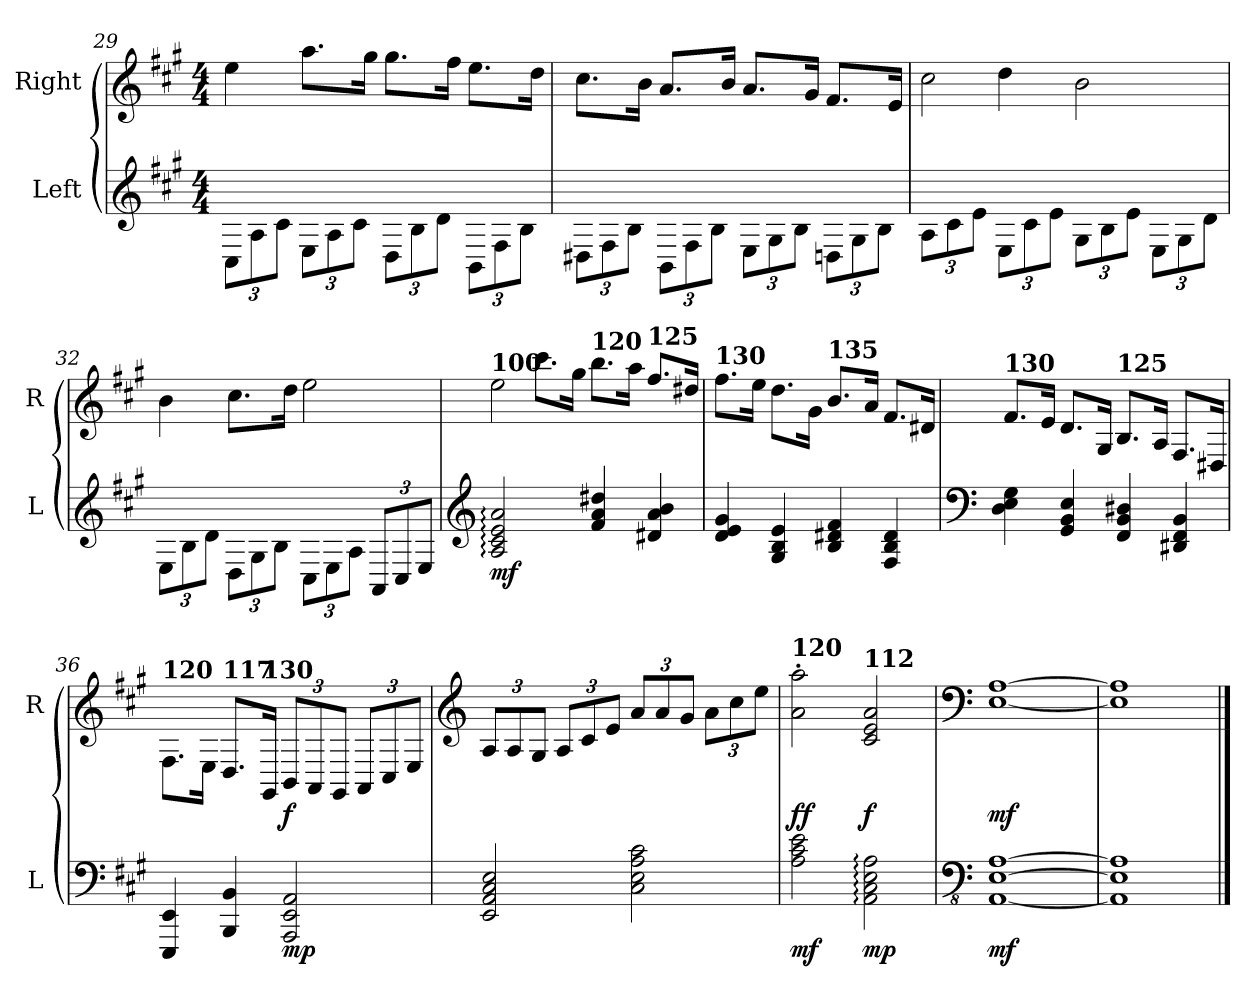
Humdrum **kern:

**kern	**dynam	**kern	**dynam
*part2	*part2	*part1	*part1
*staff2	*staff2	*staff1	*staff1
*I"Left	*	*I"Right	*
*I'L	*	*I'R	*
*clefG2	*	*clefG2	*
*k[f#c#g#]	*	*k[f#c#g#]	*
*M4/4	*	*M4/4	*
*Xbrackettup	*	*	*
=29	=29	=29	=29
12C#\L	.	4ee\	.
12A\	.	.	.
12c#\J	.	.	.
12E\L	.	8.aa\L	.
12A\	.	.	.
12c#\J	.	.	.
.	.	16gg#\Jk	.
12D\L	.	8.gg#\L	.
12B\	.	.	.
12d\J	.	.	.
.	.	16ff#\Jk	.
12BB\L	.	8.ee\L	.
12F#\	.	.	.
12B\J	.	.	.
.	.	16dd\Jk	.
!!LO:LB:g=z
=30	=30	=30	=30
12D#X\L	.	8.cc#\L	.
12F#\	.	.	.
12B\J	.	.	.
.	.	16b\Jk	.
12BB\L	.	8.a/L	.
12F#\	.	.	.
12B\J	.	.	.
.	.	16b/Jk	.
12E\L	.	8.a/L	.
12G#\	.	.	.
12B\J	.	.	.
.	.	16g#/Jk	.
12Dn\L	.	8.f#/L	.
12G#\	.	.	.
12B\J	.	.	.
.	.	16e/Jk	.
=31	=31	=31	=31
*	*	*^	*
12A\L	.	4ryy	2cc#\	.
12c#\	.	.	.	.
12e\J	.	.	.	.
12E\L	.	4dd\	.	.
12c#\	.	.	.	.
12e\J	.	.	.	.
12G#\L	.	2b\	2ryy	.
12B\	.	.	.	.
12e\J	.	.	.	.
12E\L	.	.	.	.
12G#\	.	.	.	.
12d\J	.	.	.	.
*	*	*v	*v	*
!!LO:PB:g=z
=32	=32	=32	=32
12E\L	.	4b\	.
12B\	.	.	.
12d\J	.	.	.
12D\L	.	8.cc#\L	.
12G#\	.	.	.
12B\J	.	.	.
.	.	16dd\Jk	.
12C#\L	.	2ee\	.
12E\	.	.	.
12A\J	.	.	.
12AA/L	.	.	.
12C#/	.	.	.
12E/J	.	.	.
=33	=33	=33	=33
*clefG2	*	*	*
*	*	*^	*
!	!	!LO:TX:a:B:t=100	!	!
!	!LO:DY:b	!	!	!
2A/: 2c#/: 2e/: 2a/:	mf	4ryy	2ee\	.
.	.	8.ccc#\L	.	.
.	.	16gg#\Jk	.	.
!	!	!LO:TX:a:B:t=120	!	!
4f#/ 4a/ 4dd#X/	.	8.bb\L	2ryy	.
.	.	16aa\Jk	.	.
!	!	!LO:TX:a:B:t=125	!	!
4d#X/ 4a/ 4b/	.	8.ff#/L	.	.
.	.	16dd#X/Jk	.	.
!!LO:LB:g=z	!!
=34	=34	=34	=34	=34
!	!	!LO:TX:a:B:t=130	!	!
4d/ 4e/ 4g#/	.	8.ff#\L	2ryy	.
.	.	16ee\Jk	.	.
4G#/ 4B/ 4e/	.	8.dd\L	.	.
.	.	16g#\Jk	.	.
!	!	!LO:TX:a:B:t=135	!	!
4B/ 4d#X/ 4f#/	.	8.b/L	2ryy	.
.	.	16a/Jk	.	.
4F#/ 4B/ 4d#/	.	8.f#/L	.	.
.	.	16d#X/Jk	.	.
=35	=35	=35	=35	=35
*clefF4	*	*	*	*
!	!	!LO:TX:a:B:t=130	!	!
4D\ 4E\ 4G#\	.	8.f#/L	2ryy	.
.	.	16e/Jk	.	.
4GG#/ 4BB/ 4E/	.	8.d/L	.	.
.	.	16G#/Jk	.	.
!	!	!LO:TX:a:B:t=125	!	!
4FF#/ 4BB/ 4D#X/	.	8.B/L	2ryy	.
.	.	16A/Jk	.	.
4DD#X/ 4FF#/ 4BB/	.	8.F#/L	.	.
.	.	16D#X/Jk	.	.
*	*	*v	*v	*
!!LO:LB:g=z
=36	=36	=36	=36
!	!	!LO:TX:a:B:t=120	!
4EEE/ 4EE/	.	8.F#\L	.
.	.	16E\Jk	.
!	!	!LO:TX:a:B:t=117	!
4BBB/ 4BB/	.	8.D/L	.
!	!	!LO:TX:a:B:t=130	!
.	.	16GG#/Jk	.
*	*	*Xbrackettup	*
!	!LO:DY:b	!	!LO:DY:b
2AAA/ 2EE/ 2AA/	mp	12BB/L	f
.	.	12AA/	.
.	.	12GG#/J	.
.	.	12AA/L	.
.	.	12C#/	.
.	.	12E/J	.
=37	=37	=37	=37
*	*	*clefG2	*
2EE/ 2AA/ 2C#/ 2E/	.	12A/L	.
.	.	12A/	.
.	.	12G#/J	.
.	.	12A/L	.
.	.	12c#/	.
.	.	12e/J	.
2C#\ 2E\ 2A\ 2c#\	.	12a/L	.
.	.	12a/	.
.	.	12g#/J	.
.	.	12a\L	.
.	.	12cc#\	.
.	.	12ee\J	.
=38	=38	=38	=38
!	!	!LO:TX:a:B:t=120	!
!	!LO:DY:b	!	!LO:DY:b
2A\ 2c#\ 2e\	mf	2a\' 2aa\'	ff
!	!	!LO:TX:a:B:t=112	!
!	!LO:DY:b	!	!LO:DY:b
2AA\: 2C#\: 2E\: 2A\:	mp	2c#/ 2e/ 2a/	f
=39	=39	=39	=39
*clefFv4	*	*clefF4	*
!	!LO:DY:b	!	!LO:DY:b
[1AAA [1EE [1AA	mf	[1E [1A	mf
!!LO:LB:g=z
=40	=40	=40	=40
1AAA] 1EE] 1AA]	.	1E] 1A]	.
==	==	==	==
*-	*-	*-	*-
